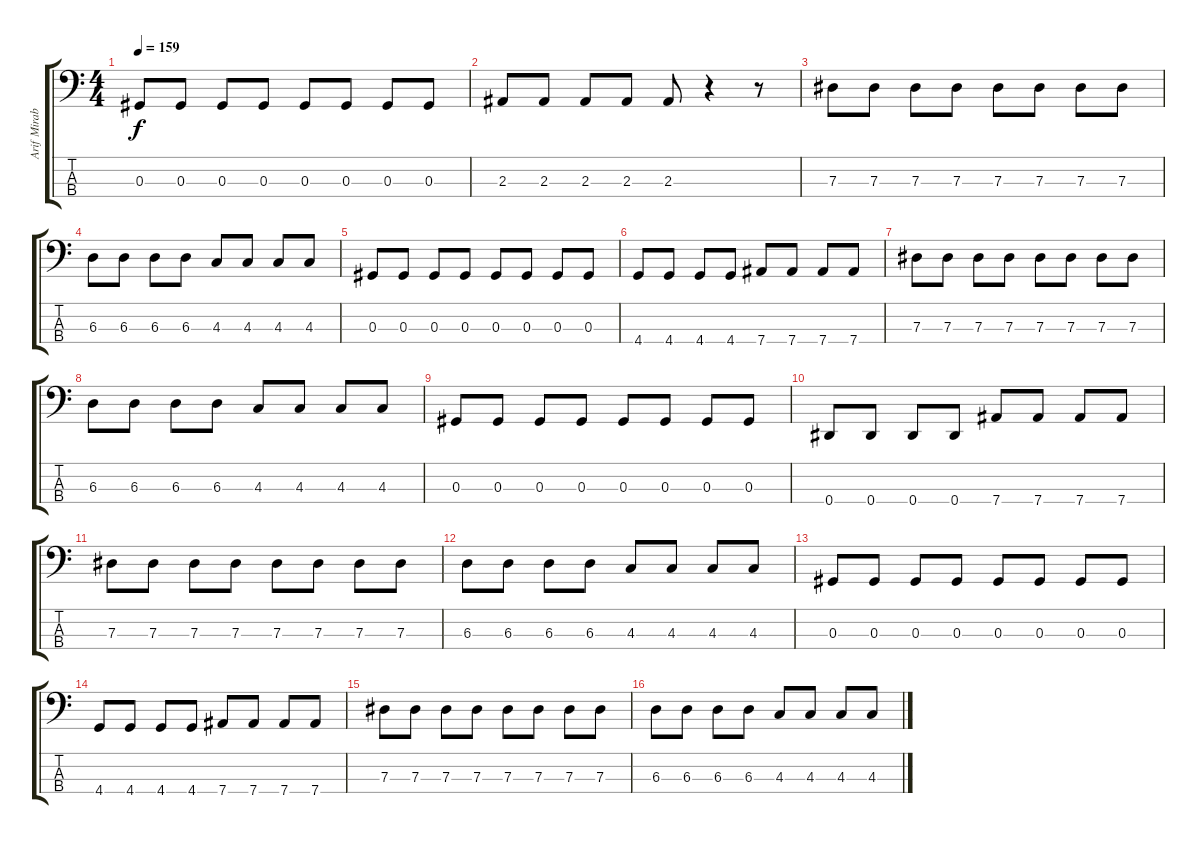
\track ("Arif Mirabdolbaghi" "Arif Mirab") {instrument electricbassfinger}
\staff {score tabs}
\tuning (Gb2 Db2 Ab1 Eb1) {hide}
\ts (4 4)
\tempo 159
\clef f4
\ks c
0.3.8{dy f} 0.3.8 0.3.8 0.3.8 0.3.8 0.3.8 0.3.8 0.3.8 |
2.3.8 2.3.8 2.3.8 2.3.8 2.3.8 r.4 r.8 |
7.3.8 7.3.8 7.3.8 7.3.8 7.3.8 7.3.8 7.3.8 7.3.8 |
6.3.8 6.3.8 6.3.8 6.3.8 4.3.8 4.3.8 4.3.8 4.3.8 |
0.3.8 0.3.8 0.3.8 0.3.8 0.3.8 0.3.8 0.3.8 0.3.8 |
4.4.8 4.4.8 4.4.8 4.4.8 7.4.8 7.4.8 7.4.8 7.4.8 |
7.3.8 7.3.8 7.3.8 7.3.8 7.3.8 7.3.8 7.3.8 7.3.8 |
6.3.8 6.3.8 6.3.8 6.3.8 4.3.8 4.3.8 4.3.8 4.3.8 |
0.3.8 0.3.8 0.3.8 0.3.8 0.3.8 0.3.8 0.3.8 0.3.8 |
0.4.8 0.4.8 0.4.8 0.4.8 7.4.8 7.4.8 7.4.8 7.4.8 |
7.3.8 7.3.8 7.3.8 7.3.8 7.3.8 7.3.8 7.3.8 7.3.8 |
6.3.8 6.3.8 6.3.8 6.3.8 4.3.8 4.3.8 4.3.8 4.3.8 |
0.3.8 0.3.8 0.3.8 0.3.8 0.3.8 0.3.8 0.3.8 0.3.8 |
4.4.8 4.4.8 4.4.8 4.4.8 7.4.8 7.4.8 7.4.8 7.4.8 |
7.3.8 7.3.8 7.3.8 7.3.8 7.3.8 7.3.8 7.3.8 7.3.8 |
6.3.8 6.3.8 6.3.8 6.3.8 4.3.8 4.3.8 4.3.8 4.3.8
